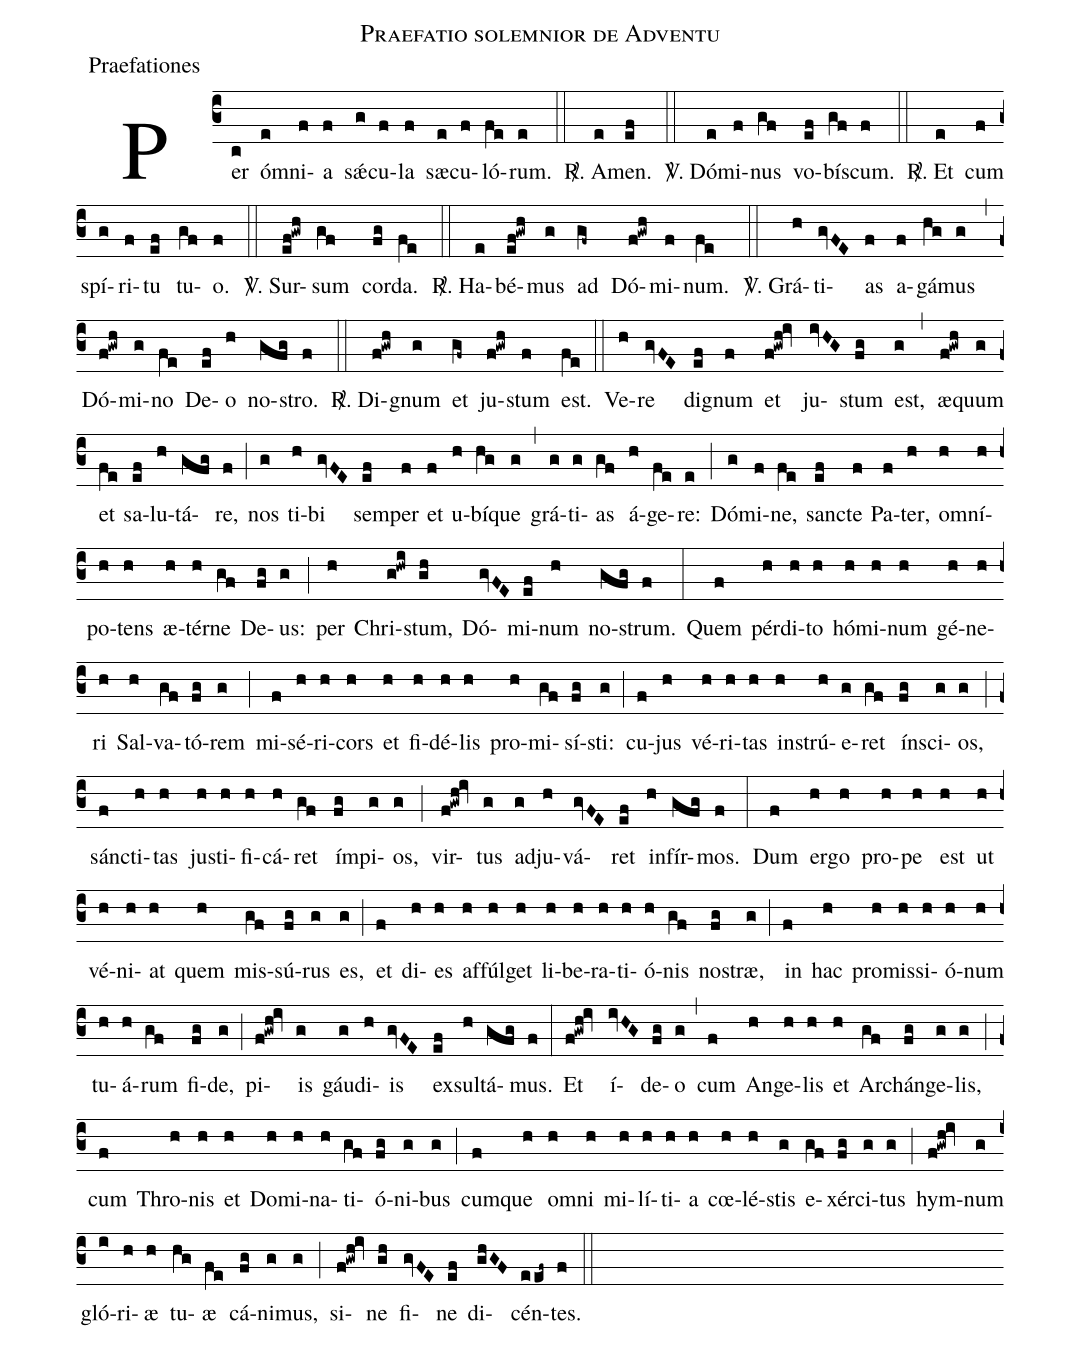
name:Praefatio solemnior de Adventu;
office-part:Praefationes;
%%
(c3) Per(c) óm(e)ni(f)a(f) sǽ(g)cu(f)la(f) sæ(e)cu(f)ló(fe)rum.(e) (::)

<sp>R/</sp>. A(e)men.(ef) (::)

<sp>V/</sp>. Dó(e)mi(f)nus(gf) vo(ef)bís(gf)cum.(f) (::)

<sp>R/</sp>. Et(e) cum(f) spí(g)ri(f)tu(ef) tu(gf)o.(f) (::)

<sp>V/</sp>. Sur(ef!gwh)sum(gf) cor(fg)da.(fe) (::)

<sp>R/</sp>. Ha(e)bé(ef!gwh)mus(g) ad(gf~) Dó(f!gwh)mi(f)num.(fe) (::)

<sp>V/</sp>. Grá(h)ti(gvFE)as(f) a(f)gá(hg)mus(g) (,)
Dó(f!gwh)mi(g)no(fe) De(ef)o(h) no(gfg)stro.(f) (::)

<sp>R/</sp>. Di(f!gwh)gnum(g) et(gf~) ju(f!gwh)stum(f) est.(fe) (::)

Ve(h)re(gvFE) di(ef)gnum(f) et(f!gwh!iv) ju(ivHG)stum(fg) est,(g) (,) æ(f!gwh)quum(g) et(fe) sa(ef)lu(h)tá(gfg)re,(f) (;)
nos(g) ti(h)bi(gvFE) sem(ef)per(f) et(f) u(h)bí(hg)que(g) (,) grá(g)ti(g)as(gf) á(h)ge(fe)re:(e) (;)
Dó(g)mi(f)ne,(fe) san(ef)cte(f) Pa(f)ter,(h) om(h)ní(h)po(h)tens(h) æ(h)tér(h)ne(gf) De(fg)us:(g) (;)
per(h) Chri(g!hwi)stum,(gh) Dó(gvFE)mi(ef)num(h) no(gfg)strum.(f) (:)

Quem(f) pér(h)di(h)to(h) hó(h)mi(h)num(h) gé(h)ne(h)ri(h) Sal(h)va(gf)tó(fg)rem(g) (;)
mi(f)sé(h)ri(h)cors(h) et(h) fi(h)dé(h)lis(h) pro(h)mi(gf)sí(fg)sti:(g) (;)
cu(f)jus(h) vé(h)ri(h)tas(h) in(h)strú(h)e(g)ret(gf) ín(fg)sci(g)os,(g) (;)
sán(f)cti(h)tas(h) ju(h)sti(h)fi(h)cá(h)ret(gf) ím(fg)pi(g)os,(g) (;)
vir(f!gwh!iv)tus(g) ad(g)ju(h)vá(gvFE)ret(ef) in(h)fír(gfg)mos.(f) (:)

Dum(f) er(h)go(h) pro(h)pe(h) est(h) ut(h) vé(h)ni(h)at(h) quem(h) mis(gf)sú(fg)rus(g) es,(g) (;)
et(f) di(h)es(h) af(h)fúl(h)get(h) li(h)be(h)ra(h)ti(h)ó(h)nis(gf) no(fg)stræ,(g) (;)
in(f) hac(h) pro(h)mis(h)si(h)ó(h)num(h) tu(h)á(h)rum(gf) fi(fg)de,(g) (;)
pi(f!gwh!iv)is(g) gáu(g)di(h)is(gvFE) ex(ef)sul(h)tá(gfg)mus.(f) (:)

Et(f!gwh!iv) í(ivHG)de(fg)o(g) (,) cum(f) An(h)ge(h)lis(h) et(h) Ar(gf)chán(fg)ge(g)lis,(g) (;)
cum(f) Thro(h)nis(h) et(h) Do(h)mi(h)na(h)ti(gf)ó(fg)ni(g)bus(g) (;)
cum(f)que(h) om(h)ni(h) mi(h)lí(h)ti(h)a(h) cœ(h)lé(h)stis(g) e(gf)xér(fg)ci(g)tus(g) (;)
hym(f!gwh!iv)num(g) gló(i)ri(h)æ(h) tu(hg)æ(fe) cá(fg)ni(g)mus,(g) (;)
si(f!gwh!iv)ne(gh) fi(gvFE)ne(ef) di(ghGF)cén(eef~)tes.(f) (::)
